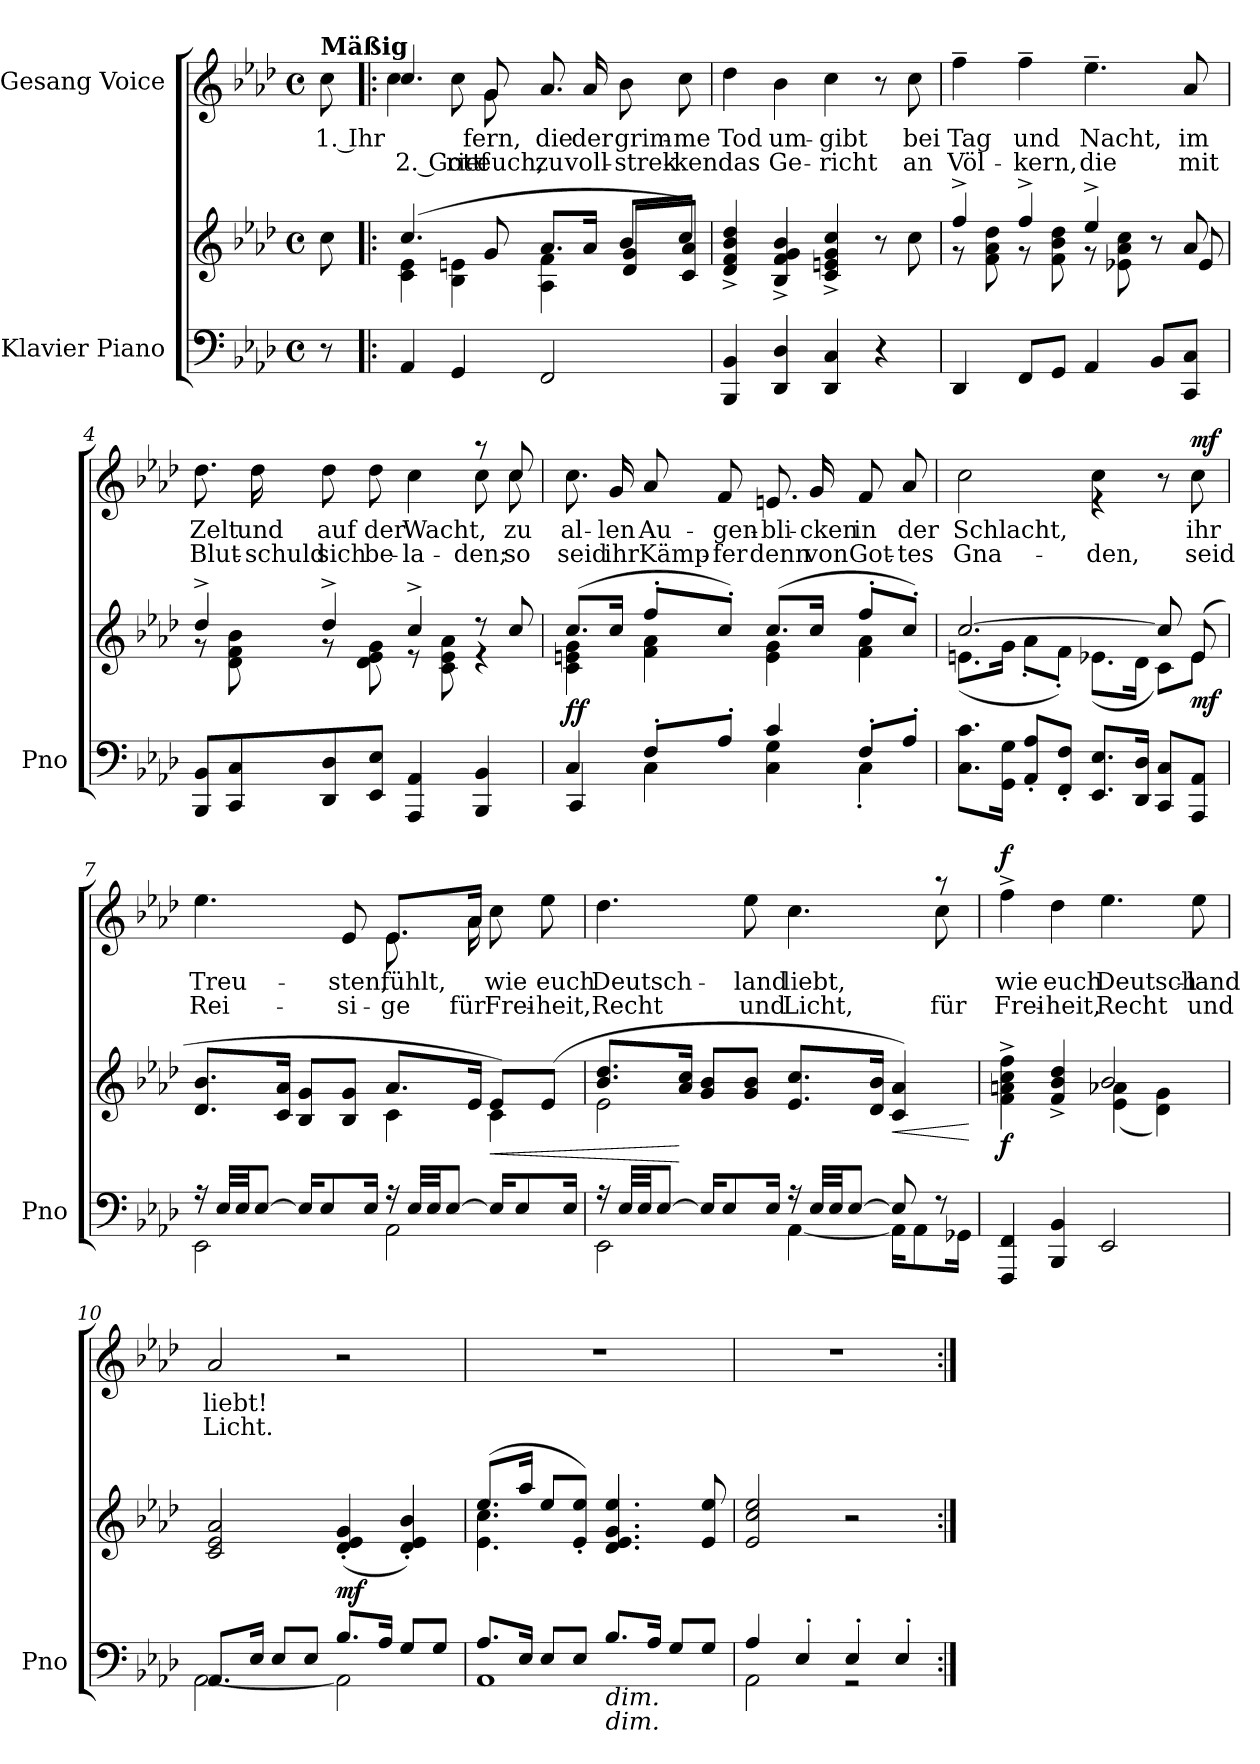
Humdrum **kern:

**kern	**kern	**dynam	**kern	**text	**text	**dynam
*part2	*part2	*part2	*part1	*part1	*part1	*part1
*staff3	*staff2	*staff2/3	*staff1	*staff1	*staff1	*staff1
*I"Klavier Piano	*	*	*I"Gesang Voice	*	*	*
*I'Pno	*	*	*	*	*	*
*clefF4	*clefG2	*	*clefG2	*	*	*
*k[b-e-a-d-]	*k[b-e-a-d-]	*	*k[b-e-a-d-]	*	*	*
*M4/4	*M4/4	*	*M4/4	*	*	*
*met(c)	*met(c)	*	*met(c)	*	*	*
=	=	=	=	=	=	=
!	!	!	!LO:TX:a:B:t=Mäßig	!	!	!
!	!	!	!	!LO:LY:b	!	!
8r	8cc\	.	8cc\	1. Ihr	.	.
=1!|:	=1!|:	=1!|:	=1!|:	=1!|:	=1!|:	=1!|:
*	*^	*	*	*	*	*
!	!	!	!	!	!LO:LY:b	!	!
*	*	*	*	*^	*	*	*
!	!	!	!	!	!	!	!LO:LY:b	!
4AA-/	(4.cc/	4c\ 4e-\	.	4.cc/	4cc!\	.	2. Gott	.
!	!	!	!	!	!	!	!LO:LY:b	!
4GG/	.	4B-\ 4en\	.	.	8cc!\	.	rief	.
!	!	!	!	!	!	!LO:LY:b	!LO:LY:b	!
.	8g/	.	.	8g/	8g!\	-fern,	euch,	.
!	!	!	!	!	!	!LO:LY:b	!LO:LY:b	!
2FF/	8.a-/L	4A-\ 4f\	.	8.a-/	2ryy	die	zu	.
!	!	!	!	!	!	!LO:LY:b	!LO:LY:b	!
.	16a-/Jk	.	.	16a-/	.	der	voll-	.
!	!	!	!	!	!	!LO:LY:b	!LO:LY:b	!
.	8b-/L	8d-/ 8g/L	.	8b-\	.	grim-	-strek-	.
!	!	!	!	!	!	!LO:LY:b	!LO:LY:b	!
.	8cc/J)	8c/ 8a-/J	.	8cc\	.	-me	-ken	.
*	*	*	*	*v	*v	*	*	*
=2	=2	=2	=2	=2	=2	=2	=2
!	!	!	!	!	!LO:LY:b	!LO:LY:b	!
*	*v	*v	*	*	*	*	*
4BBB-/ 4BB-/	4d-/^> 4f/^> 4b-/^> 4dd-/^>	.	4dd-\	Tod	das	.
!	!	!	!	!LO:LY:b	!LO:LY:b	!
4DD-/ 4D-/	4B-/^> 4f/^> 4g/^> 4b-/^>	.	4b-\	um-	Ge-	.
!	!	!	!	!LO:LY:b	!LO:LY:b	!
4DD-/ 4C/	4c/^> 4en/^> 4g/^> 4cc/^>	.	4cc\	-gibt	-richt	.
4r	8r	.	8r	.	.	.
!	!	!	!	!LO:LY:b	!LO:LY:b	!
.	8cc\	.	8cc\	bei	an	.
=3	=3	=3	=3	=3	=3	=3
*	*^	*	*	*	*	*
!	!	!	!	!	!LO:LY:b	!LO:LY:b	!
4DD-/	4ff^/	8r	.	4ff~\	Tag	Völ-	.
.	.	8f\ 8a-\ 8dd-\	.	.	.	.	.
!	!	!	!	!	!LO:LY:b	!LO:LY:b	!
8FF/L	4ff^/	8r	.	4ff~\	und	-kern,	.
8GG/J	.	8f\ 8b-\ 8dd-\	.	.	.	.	.
!	!	!	!	!	!LO:LY:b	!LO:LY:b	!
4AA-/	4ee-^/	8r	.	4.ee-~\	Nacht,	die	.
.	.	8e-X\ 8a-\ 8cc\	.	.	.	.	.
8BB-/L	8ryy	8r	.	.	.	.	.
!	!	!	!	!	!LO:LY:b	!LO:LY:b	!
8CC/ 8C/J	8a-/	8e-/	.	8a-/	im	mit	.
!!LO:LB:g=z
=4	=4	=4	=4	=4	=4	=4	=4
*	*	*	*	*^	*	*	*
!	!	!	!	!	!	!LO:LY:b	!LO:LY:b	!
8BBB-/ 8BB-/L	4dd-^/	8r	.	2ryy	8.dd-\	Zelt	Blut-	.
8CC/ 8C/	.	8d-\ 8f\ 8b-\	.	.	.	.	.	.
!	!	!	!	!	!	!LO:LY:b	!LO:LY:b	!
.	.	.	.	.	16dd-\	und	-schuld	.
!	!	!	!	!	!	!LO:LY:b	!LO:LY:b	!
8DD-/ 8D-/	4dd-^/	8r	.	.	8dd-\	auf	sich	.
!	!	!	!	!	!	!LO:LY:b	!LO:LY:b	!
8EE-/ 8E-/J	.	8d-\ 8e-\ 8g\	.	.	8dd-\	der	be-	.
!	!	!	!	!	!	!LO:LY:b	!LO:LY:b	!
4AAA-/ 4AA-/	4cc^/	8r	.	4ryy	4cc\	Wacht,	-la-	.
.	.	8c\ 8e-\ 8a-\	.	.	.	.	.	.
!	!	!	!	!	!	!	!LO:LY:b	!
4BBB-/ 4BB-/	8r	4r	.	8r	8cc\	.	-den;	.
!	!	!	!	!	!	!LO:LY:b	!LO:LY:b	!
.	8cc/	.	.	8cc/	8cc\	zu	so	.
=5	=5	=5	=5	=5	=5	=5	=5	=5
*^	*	*	*	*	*	*	*	*
!	!	!	!	!LO:DY:b	!	!	!LO:LY:b	!LO:LY:b	!
!	!	!	!	!LO:DY:n=1:b	!	!	!	!	!
*	*	*	*	*	*v	*v	*	*	*
4C/	4CC/	(8.cc/L	4c\ 4en\ 4g\	f f	8.cc\	al-	seid	.
!	!	!	!	!	!	!LO:LY:b	!LO:LY:b	!
.	.	16cc/Jk	.	.	16g/	-len	ihr	.
!	!	!	!	!	!	!LO:LY:b	!LO:LY:b	!
8F'/L	4C\	8ff'/L	4f\ 4a-\	.	8a-/	Au-	Kämp-	.
!	!	!	!	!	!	!LO:LY:b	!LO:LY:b	!
8A-'/J	.	8cc'/J)	.	.	8f/	-gen-	-fer	.
!	!	!	!	!	!	!LO:LY:b	!LO:LY:b	!
4c/	4C\ 4G\	(8.cc/L	4e\ 4g\	.	8.en/	-bli-	denn	.
!	!	!	!	!	!	!LO:LY:b	!LO:LY:b	!
.	.	16cc/Jk	.	.	16g/	-cken	von	.
!	!	!	!	!	!	!LO:LY:b	!LO:LY:b	!
8F'/L	4C'\	8ff'/L	4f\ 4a-\	.	8f/	in	Got-	.
!	!	!	!	!	!	!LO:LY:b	!LO:LY:b	!
8A-'/J	.	8cc'/J)	.	.	8a-/	der	-tes	.
*v	*v	*	*	*	*	*	*	*
=6	=6	=6	=6	=6	=6	=6	=6
!	!	!	!	!	!LO:LY:b	!LO:LY:b	!
*	*	*	*	*^	*	*	*
8.C\ 8.c\L	[2.cc/	(8.en\L	.	2cc\	2ryy	Schlacht,	Gna-	.
16GG\ 16G\Jk	.	16g\Jk	.	.	.	.	.	.
8AA-/' 8A-/'L	.	8a-'\L	.	.	.	.	.	.
8FF/' 8F/'J	.	8f'\J)	.	.	.	.	.	.
!	!	!	!	!	!	!	!LO:LY:b	!
8.EE-/ 8.E-/L	.	(8.e-X\L	.	4cc\	4r	.	-den,	.
16DD-/ 16D-/Jk	.	16d-\Jk	.	.	.	.	.	.
8CC/ 8C/L	8cc/]	8c\L)	.	8r	4ryy	.	.	.
!	!	!	!LO:DY:b	!	!	!LO:LY:b	!LO:LY:b	!LO:DY:a
8AAA-/ 8AA-/J	(8e-/	8e-\J	mf	8cc\	.	ihr	seid	mf
!!LO:LB:g=z	!!
=7	=7	=7	=7	=7	=7	=7	=7	=7
*^	*	*	*	*	*	*	*	*
!	!	!	!	!	!	!	!LO:LY:b	!LO:LY:b	!
16r	2EE-\	8.d-/ 8.b-/L	2ryy	.	4.ee-\	2ryy	Treu-	Rei-	.
32E-/LLL	.	.	.	.	.	.	.	.	.
32E-/JJ	.	.	.	.	.	.	.	.	.
[8E-/J	.	.	.	.	.	.	.	.	.
.	.	16c/ 16a-/Jk	.	.	.	.	.	.	.
16E-/KL]	.	8B-/ 8g/L	.	.	.	.	.	.	.
8E-/	.	.	.	.	.	.	.	.	.
!	!	!	!	!	!	!	!LO:LY:b	!LO:LY:b	!
.	.	8B-/ 8g/J	.	.	8e-/	.	-sten,	-si-	.
16E-/Jk	.	.	.	.	.	.	.	.	.
!	!	!	!	!	!	!	!LO:LY:b	!LO:LY:b	!
16r	2AA-\	8.a-/L	4c\	.	8.e-/L	8.e-!\	fühlt,	-ge	.
32E-/LLL	.	.	.	.	.	.	.	.	.
32E-/JJ	.	.	.	.	.	.	.	.	.
[8E-/J	.	.	.	.	.	.	.	.	.
!	!	!	!	!	!	!	!	!LO:LY:b	!
.	.	16e-/Jk	.	.	16a-/Jk	16a-!\	.	für	.
!	!	!	!	!LO:HP:b	!	!	!LO:LY:b	!LO:LY:b	!
16E-/KL]	.	8e-/L)	4c\	<	8cc\	4ryy	wie	Frei-	.
8E-/	.	.	.	.	.	.	.	.	.
!	!	!	!	!	!	!	!LO:LY:b	!LO:LY:b	!
.	.	(8e-/J	.	.	8ee-\	.	euch	-heit,	.
16E-/Jk	.	.	.	.	.	.	.	.	.
=8	=8	=8	=8	=8	=8	=8	=8	=8	=8
!	!	!	!	!	!	!	!LO:LY:b	!LO:LY:b	!
16r	2EE-\	8.b-/ 8.dd-/L	2e-\	.	4.dd-\	2ryy	Deutsch-	Recht	.
32E-/LLL	.	.	.	.	.	.	.	.	.
32E-/JJ	.	.	.	.	.	.	.	.	.
[8E-/J	.	.	.	.	.	.	.	.	.
.	.	16a-/ 16cc/Jk	.	[	.	.	.	.	.
16E-/KL]	.	8g/ 8b-/L	.	.	.	.	.	.	.
8E-/	.	.	.	.	.	.	.	.	.
!	!	!	!	!	!	!	!LO:LY:b	!LO:LY:b	!
.	.	8g/ 8b-/J	.	.	8ee-\	.	-land	und	.
16E-/Jk	.	.	.	.	.	.	.	.	.
!	!	!	!	!	!	!	!LO:LY:b	!LO:LY:b	!
16r	[4AA-\	8.e-/ 8.cc/L	2ryy	.	4.cc\	4.ryy	liebt,	Licht,	.
32E-/LLL	.	.	.	.	.	.	.	.	.
32E-/JJ	.	.	.	.	.	.	.	.	.
[8E-/J	.	.	.	.	.	.	.	.	.
.	.	16d-/ 16b-/Jk	.	.	.	.	.	.	.
!	!	!	!	!LO:HP:b	!	!	!	!	!
8E-/]	16AA-\KL]	4c/ 4a-/)	.	<	.	.	.	.	.
.	8AA-\	.	.	.	.	.	.	.	.
!	!	!	!	!	!	!	!	!LO:LY:b	!
8r	.	.	.	.	8r	8cc!\	.	für	.
.	16GG-X\Jk	.	.	.	.	.	.	.	.
*v	*v	*	*	*	*v	*v	*	*	*
*	*v	*v	*	*	*	*	*
.	.	[	.	.	.	.
!!LO:PB:g=z
=9	=9	=9	=9	=9	=9	=9
*	*^	*	*	*	*	*
!	!	!	!LO:DY:b	!	!LO:LY:b	!LO:LY:b	!LO:DY:a
4FFF/ 4FF/	4f\^ 4an\^ 4cc\^ 4ff\^	2ryy	f	4ff^\	wie	Frei-	f
!	!	!	!	!	!LO:LY:b	!LO:LY:b	!
4BBB-/ 4BB-/	4f/^> 4b-/^> 4dd-/^>	.	.	4dd-\	euch	-heit,	.
!	!	!	!	!	!LO:LY:b	!LO:LY:b	!
2EE-/	2b-/	(4e-\ 4a-X\	.	4.ee-\	Deutsch-	Recht	.
.	.	4d-\ 4g\)	.	.	.	.	.
!	!	!	!	!	!LO:LY:b	!LO:LY:b	!
.	.	.	.	8ee-\	-land	und	.
*	*v	*v	*	*	*	*	*
!!LO:PB:g=z
=10	=10	=10	=10	=10	=10	=10
*^	*	*	*	*	*	*
!	!	!	!	!	!LO:LY:b	!LO:LY:b	!
8.AA-/L	[2AA-\	2c/ 2e-/ 2a-/	.	2a-/	liebt!	Licht.	.
16E-/Jk	.	.	.	.	.	.	.
8E-/L	.	.	.	.	.	.	.
8E-/J	.	.	.	.	.	.	.
!	!	!	!LO:DY:b	!	!	!	!
8.B-/L	2AA-\]	(>4d-/'> 4e-/'> 4g/'>	mf	2r	.	.	.
16A-/Jk	.	.	.	.	.	.	.
8G/L	.	4d-/'> 4e-/'> 4b-/'>)	.	.	.	.	.
8G/J	.	.	.	.	.	.	.
=11	=11	=11	=11	=11	=11	=11	=11
*	*	*^	*	*	*	*	*
8.A-/L	1AA-	(8.ee-/L	4.e-\ 4.cc\	.	1r	.	.	.
16E-/Jk	.	16aa-/Jk	.	.	.	.	.	.
8E-/L	.	8ee-/L	.	.	.	.	.	.
8E-/J	.	8e-/'> 8ee-/'>J)	2ryy	.	.	.	.	.
!LO:TX:b:i:t=dim.	!	!	!	!	!	!	!	!
!LO:TX:b:i:t=dim.	!	!	!	!	!	!	!	!
8.B-/L	.	4.d-/ 4.e-/ 4.g/ 4.ee-/	.	.	.	.	.	.
16A-/Jk	.	.	.	.	.	.	.	.
8G/L	.	.	.	.	.	.	.	.
8G/J	.	8e-/ 8ee-/	8ryy	.	.	.	.	.
*	*	*v	*v	*	*	*	*	*
=12	=12	=12	=12	=12	=12	=12	=12
4A-/	2AA-\	2e-/ 2cc/ 2ee-/	.	1r	.	.	.
4E-'/	.	.	.	.	.	.	.
4E-'/	2r	2r	.	.	.	.	.
4E-'/	.	.	.	.	.	.	.
*v	*v	*	*	*	*	*	*
=:|!	=:|!	=:|!	=:|!	=:|!	=:|!	=:|!
*-	*-	*-	*-	*-	*-	*-
